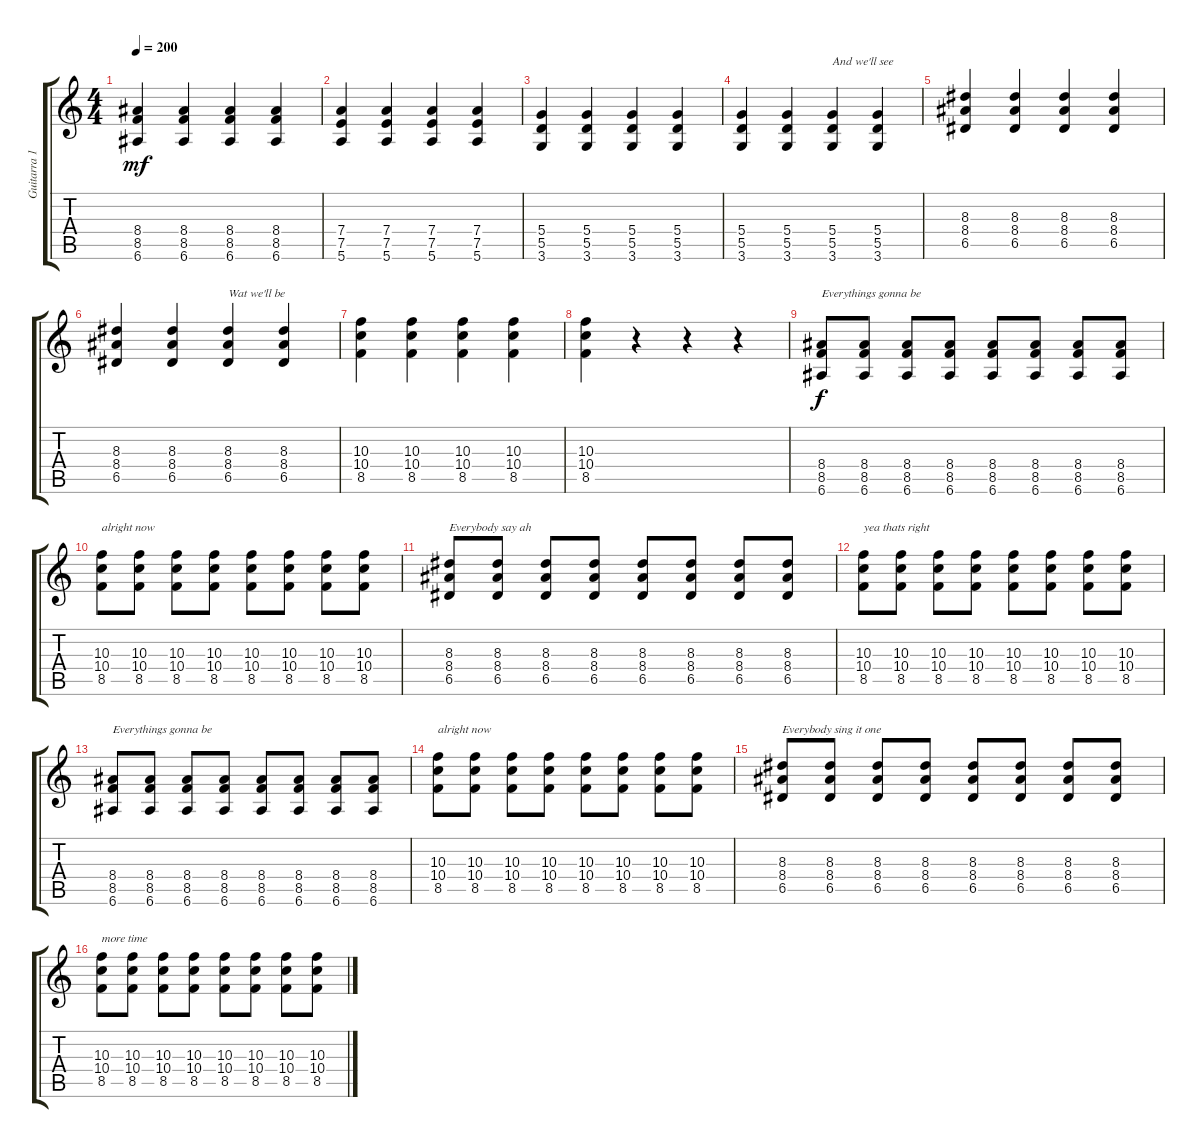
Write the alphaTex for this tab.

\track ("Guitarra 1" "Guitarra 1") {instrument distortionguitar}
\staff {score tabs}
\tuning (E4 B3 G3 D3 A2 E2) {hide}
\ts (4 4)
\tempo 200
\clef g2
\ks c
(8.4 8.5 6.6).4{dy mf} (8.4 8.5 6.6).4 (8.4 8.5 6.6).4 (8.4 8.5 6.6).4 |
(7.4 7.5 5.6).4 (7.4 7.5 5.6).4 (7.4 7.5 5.6).4 (7.4 7.5 5.6).4 |
(5.4 5.5 3.6).4 (5.4 5.5 3.6).4 (5.4 5.5 3.6).4 (5.4 5.5 3.6).4 |
(5.4 5.5 3.6).4 (5.4 5.5 3.6).4 (5.4 5.5 3.6).4{txt "And we'll see"} (5.4 5.5 3.6).4 |
(8.3 8.4 6.5).4 (8.3 8.4 6.5).4 (8.3 8.4 6.5).4 (8.3 8.4 6.5).4 |
(8.3 8.4 6.5).4 (8.3 8.4 6.5).4 (8.3 8.4 6.5).4{txt "Wat we'll be"} (8.3 8.4 6.5).4 |
(10.3 10.4 8.5).4 (10.3 10.4 8.5).4 (10.3 10.4 8.5).4 (10.3 10.4 8.5).4 |
(10.3 10.4 8.5).4 r.4 r.4 r.4 |
(8.4 8.5 6.6).8{txt "Everythings gonna be " dy f} (8.4 8.5 6.6).8 (8.4 8.5 6.6).8 (8.4 8.5 6.6).8 (8.4 8.5 6.6).8 (8.4 8.5 6.6).8 (8.4 8.5 6.6).8 (8.4 8.5 6.6).8 |
(10.3 10.4 8.5).8{txt "alright now "} (10.3 10.4 8.5).8 (10.3 10.4 8.5).8 (10.3 10.4 8.5).8 (10.3 10.4 8.5).8 (10.3 10.4 8.5).8 (10.3 10.4 8.5).8 (10.3 10.4 8.5).8 |
(8.3 8.4 6.5).8{txt "Everybody say ah "} (8.3 8.4 6.5).8 (8.3 8.4 6.5).8 (8.3 8.4 6.5).8 (8.3 8.4 6.5).8 (8.3 8.4 6.5).8 (8.3 8.4 6.5).8 (8.3 8.4 6.5).8 |
(10.3 10.4 8.5).8{txt "yea thats right"} (10.3 10.4 8.5).8 (10.3 10.4 8.5).8 (10.3 10.4 8.5).8 (10.3 10.4 8.5).8 (10.3 10.4 8.5).8 (10.3 10.4 8.5).8 (10.3 10.4 8.5).8 |
(8.4 8.5 6.6).8{txt "Everythings gonna be "} (8.4 8.5 6.6).8 (8.4 8.5 6.6).8 (8.4 8.5 6.6).8 (8.4 8.5 6.6).8 (8.4 8.5 6.6).8 (8.4 8.5 6.6).8 (8.4 8.5 6.6).8 |
(10.3 10.4 8.5).8{txt "alright now "} (10.3 10.4 8.5).8 (10.3 10.4 8.5).8 (10.3 10.4 8.5).8 (10.3 10.4 8.5).8 (10.3 10.4 8.5).8 (10.3 10.4 8.5).8 (10.3 10.4 8.5).8 |
(8.3 8.4 6.5).8{txt "Everybody sing it one "} (8.3 8.4 6.5).8 (8.3 8.4 6.5).8 (8.3 8.4 6.5).8 (8.3 8.4 6.5).8 (8.3 8.4 6.5).8 (8.3 8.4 6.5).8 (8.3 8.4 6.5).8 |
(10.3 10.4 8.5).8{txt "more time "} (10.3 10.4 8.5).8 (10.3 10.4 8.5).8 (10.3 10.4 8.5).8 (10.3 10.4 8.5).8 (10.3 10.4 8.5).8 (10.3 10.4 8.5).8 (10.3 10.4 8.5).8
